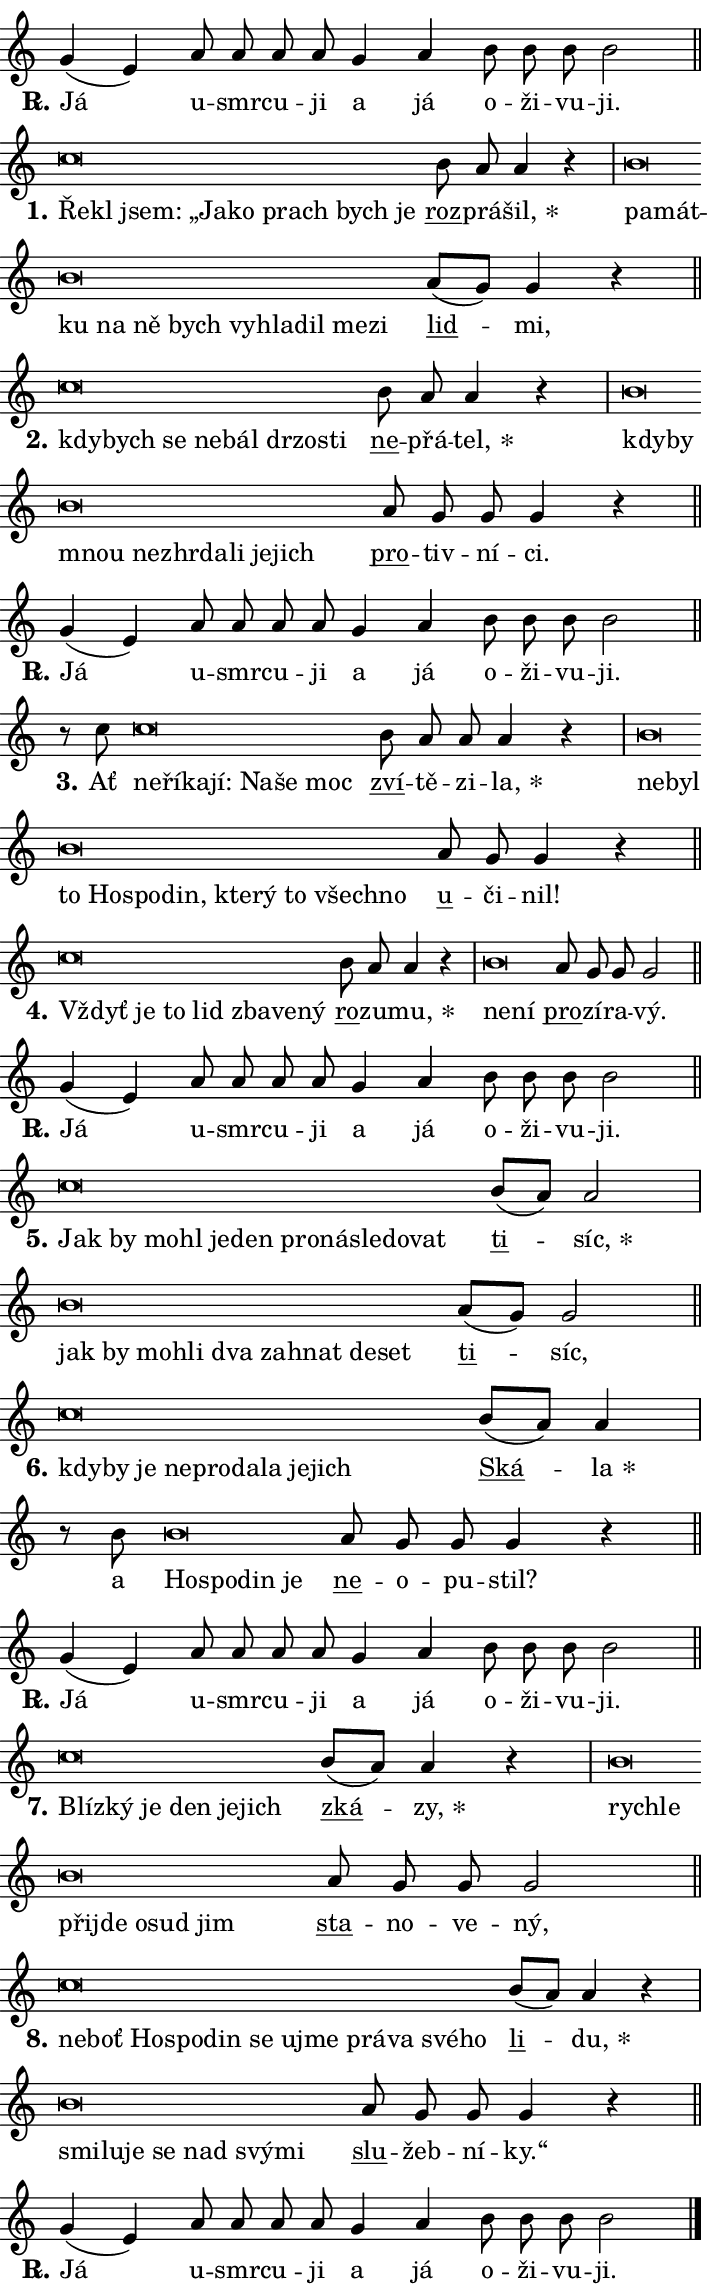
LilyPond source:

\version "2.24.0"
\header { tagline = "" }
\paper {
  indent = 0\cm
  top-margin = 0\cm
  right-margin = 0.13\cm % to fit lyric hyphens
  bottom-margin = 0\cm
  left-margin = 0\cm
  paper-width = 12\cm
  page-breaking = #ly:one-page-breaking
  system-system-spacing.basic-distance = #11
  score-system-spacing.basic-distance = #11
  ragged-last = ##f
}


%% Author: Thomas Morley
%% https://lists.gnu.org/archive/html/lilypond-user/2020-05/msg00002.html
#(define (line-position grob)
"Returns position of @var[grob} in current system:
   @code{'start}, if at first time-step
   @code{'end}, if at last time-step
   @code{'middle} otherwise
"
  (let* ((col (ly:item-get-column grob))
         (ln (ly:grob-object col 'left-neighbor))
         (rn (ly:grob-object col 'right-neighbor))
         (col-to-check-left (if (ly:grob? ln) ln col))
         (col-to-check-right (if (ly:grob? rn) rn col))
         (break-dir-left
           (and
             (ly:grob-property col-to-check-left 'non-musical #f)
             (ly:item-break-dir col-to-check-left)))
         (break-dir-right
           (and
             (ly:grob-property col-to-check-right 'non-musical #f)
             (ly:item-break-dir col-to-check-right))))
        (cond ((eqv? 1 break-dir-left) 'start)
              ((eqv? -1 break-dir-right) 'end)
              (else 'middle))))

#(define (tranparent-at-line-position vctor)
  (lambda (grob)
  "Relying on @code{line-position} select the relevant enry from @var{vctor}.
Used to determine transparency,"
    (case (line-position grob)
      ((end) (not (vector-ref vctor 0)))
      ((middle) (not (vector-ref vctor 1)))
      ((start) (not (vector-ref vctor 2))))))

noteHeadBreakVisibility =
#(define-music-function (break-visibility)(vector?)
"Makes @code{NoteHead}s transparent relying on @var{break-visibility}"
#{
  \override NoteHead.transparent =
    #(tranparent-at-line-position break-visibility)
#})

#(define delete-ledgers-for-transparent-note-heads
  (lambda (grob)
    "Reads whether a @code{NoteHead} is transparent.
If so this @code{NoteHead} is removed from @code{'note-heads} from
@var{grob}, which is supposed to be @code{LedgerLineSpanner}.
As a result ledgers are not printed for this @code{NoteHead}"
    (let* ((nhds-array (ly:grob-object grob 'note-heads))
           (nhds-list
             (if (ly:grob-array? nhds-array)
                 (ly:grob-array->list nhds-array)
                 '()))
           ;; Relies on the transparent-property being done before
           ;; Staff.LedgerLineSpanner.after-line-breaking is executed.
           ;; This is fragile ...
           (to-keep
             (remove
               (lambda (nhd)
                 (ly:grob-property nhd 'transparent #f))
               nhds-list)))
      ;; TODO find a better method to iterate over grob-arrays, similiar
      ;; to filter/remove etc for lists
      ;; For now rebuilt from scratch
      (set! (ly:grob-object grob 'note-heads)  '())
      (for-each
        (lambda (nhd)
          (ly:pointer-group-interface::add-grob grob 'note-heads nhd))
        to-keep))))

squashNotes = {
  \override NoteHead.X-extent = #'(-0.2 . 0.2)
  \override NoteHead.Y-extent = #'(-0.75 . 0)
  \override NoteHead.stencil =
    #(lambda (grob)
       (let ((pos (ly:grob-property grob 'staff-position)))
         (begin
           (if (< pos -7) (display "ERROR: Lower brevis then expected\n") (display ""))
           (if (<= pos -6) ly:text-interface::print ly:note-head::print))))
}
unSquashNotes = {
  \revert NoteHead.X-extent
  \revert NoteHead.Y-extent
  \revert NoteHead.stencil
}

hideNotes = \noteHeadBreakVisibility #begin-of-line-visible
unHideNotes = \noteHeadBreakVisibility #all-visible

% work-around for resetting accidentals
% https://lilypond.org/doc/v2.23/Documentation/notation/displaying-rhythms#unmetered-music
cadenzaMeasure = {
  \cadenzaOff
  \partial 1024 s1024
  \cadenzaOn
}

#(define-markup-command (accent layout props text) (markup?)
  "Underline accented syllable"
  (interpret-markup layout props
    #{\markup \override #'(offset . 4.3) \underline { #text }#}))

responsum = \markup \concat {
  "R" \hspace #-1.05 \path #0.1 #'((moveto 0 0.07) (lineto 0.9 0.8)) \hspace #0.05 "."
}

spaceSize = #0.6828661417322834 % exact space size for TeX Gyre Schola

\layout {
  \context {
    \Staff
    \remove "Time_signature_engraver"
    \override LedgerLineSpanner.after-line-breaking = #delete-ledgers-for-transparent-note-heads
  }
  \context {
    \Lyrics {
      \override LyricSpace.minimum-distance = \spaceSize
      \override LyricText.font-name = #"TeX Gyre Schola"
      \override LyricText.font-size = 1
      \override StanzaNumber.font-name = #"TeX Gyre Schola Bold"
      \override StanzaNumber.font-size = 1
    }
  }
  \context {
    \Score 
    \override NoteHead.text =
      #(lambda (grob) 
        (let ((pos (ly:grob-property grob 'staff-position)))
          #{\markup {
            \combine
              \halign #-0.55 \raise #(if (= pos -6) 0 0.5) \override #'(thickness . 2) \draw-line #'(3.2 . 0)
              \musicglyph "noteheads.sM1"
          }#}))
  }
}

% magnetic-lyrics.ily
%
%   written by
%     Jean Abou Samra <jean@abou-samra.fr>
%     Werner Lemberg <wl@gnu.org>
%
%   adapted by
%     Jiri Hon <jiri.hon@gmail.com>
%
% Version 2022-Apr-15

% https://www.mail-archive.com/lilypond-user@gnu.org/msg149350.html

#(define (Left_hyphen_pointer_engraver context)
   "Collect syllable-hyphen-syllable occurrences in lyrics and store
them in properties.  This engraver only looks to the left.  For
example, if the lyrics input is @code{foo -- bar}, it does the
following.

@itemize @bullet
@item
Set the @code{text} property of the @code{LyricHyphen} grob between
@q{foo} and @q{bar} to @code{foo}.

@item
Set the @code{left-hyphen} property of the @code{LyricText} grob with
text @q{foo} to the @code{LyricHyphen} grob between @q{foo} and
@q{bar}.
@end itemize

Use this auxiliary engraver in combination with the
@code{lyric-@/text::@/apply-@/magnetic-@/offset!} hook."
   (let ((hyphen #f)
         (text #f))
     (make-engraver
      (acknowledgers
       ((lyric-syllable-interface engraver grob source-engraver)
        (set! text grob)))
      (end-acknowledgers
       ((lyric-hyphen-interface engraver grob source-engraver)
        ;(when (not (grob::has-interface grob 'lyric-space-interface))
          (set! hyphen grob)));)
      ((stop-translation-timestep engraver)
       (when (and text hyphen)
         (ly:grob-set-object! text 'left-hyphen hyphen))
       (set! text #f)
       (set! hyphen #f)))))

#(define (lyric-text::apply-magnetic-offset! grob)
   "If the space between two syllables is less than the value in
property @code{LyricText@/.details@/.squash-threshold}, move the right
syllable to the left so that it gets concatenated with the left
syllable.

Use this function as a hook for
@code{LyricText@/.after-@/line-@/breaking} if the
@code{Left_@/hyphen_@/pointer_@/engraver} is active."
   (let ((hyphen (ly:grob-object grob 'left-hyphen #f)))
     (when hyphen
       (let ((left-text (ly:spanner-bound hyphen LEFT)))
         (when (grob::has-interface left-text 'lyric-syllable-interface)
           (let* ((common (ly:grob-common-refpoint grob left-text X))
                  (this-x-ext (ly:grob-extent grob common X))
                  (left-x-ext
                   (begin
                     ;; Trigger magnetism for left-text.
                     (ly:grob-property left-text 'after-line-breaking)
                     (ly:grob-extent left-text common X)))
                  ;; `delta` is the gap width between two syllables.
                  (delta (- (interval-start this-x-ext)
                            (interval-end left-x-ext)))
                  (details (ly:grob-property grob 'details))
                  (threshold (assoc-get 'squash-threshold details 0.2)))
             (when (< delta threshold)
               (let* (;; We have to manipulate the input text so that
                      ;; ligatures crossing syllable boundaries are not
                      ;; disabled.  For languages based on the Latin
                      ;; script this is essentially a beautification.
                      ;; However, for non-Western scripts it can be a
                      ;; necessity.
                      (lt (ly:grob-property left-text 'text))
                      (rt (ly:grob-property grob 'text))
                      (is-space (grob::has-interface hyphen 'lyric-space-interface))
                      (space (if is-space " " ""))
                      (extra-delta (if is-space spaceSize 0))
                      ;; Append new syllable.
                      (ltrt-space (if (and (string? lt) (string? rt))
                                (string-append lt space rt)
                                (make-concat-markup (list lt space rt))))
                      ;; Right-align `ltrt` to the right side.
                      (ltrt-space-markup (grob-interpret-markup
                               grob
                               (make-translate-markup
                                (cons (interval-length this-x-ext) 0)
                                (make-right-align-markup ltrt-space)))))
                 (begin
                   ;; Don't print `left-text`.
                   (ly:grob-set-property! left-text 'stencil #f)
                   ;; Set text and stencil (which holds all collected
                   ;; syllables so far) and shift it to the left.
                   (ly:grob-set-property! grob 'text ltrt-space)
                   (ly:grob-set-property! grob 'stencil ltrt-space-markup)
                   (ly:grob-translate-axis! grob (- (- delta extra-delta)) X))))))))))


#(define (lyric-hyphen::displace-bounds-first grob)
   ;; Make very sure this callback isn't triggered too early.
   (let ((left (ly:spanner-bound grob LEFT))
         (right (ly:spanner-bound grob RIGHT)))
     (ly:grob-property left 'after-line-breaking)
     (ly:grob-property right 'after-line-breaking)
     (ly:lyric-hyphen::print grob)))

squashThreshold = #0.4

\layout {
  \context {
    \Lyrics
    \consists #Left_hyphen_pointer_engraver
    \override LyricText.after-line-breaking =
      #lyric-text::apply-magnetic-offset!
    \override LyricHyphen.stencil = #lyric-hyphen::displace-bounds-first
    \override LyricText.details.squash-threshold = \squashThreshold
    \override LyricHyphen.minimum-distance = 0
    \override LyricHyphen.minimum-length = \squashThreshold
  }
}

squashText = \override LyricText.details.squash-threshold = 9999
unSquashText = \override LyricText.details.squash-threshold = \squashThreshold

leftText = \override LyricText.self-alignment-X = #LEFT
unLeftText = \revert LyricText.self-alignment-X

starOffset = #(lambda (grob) 
                (let ((x_offset (ly:self-alignment-interface::aligned-on-x-parent grob)))
                  (if (= x_offset 0) 0 (+ x_offset 1.2))))

star = #(define-music-function (syllable)(string?)
"Append star separator at the end of a syllable"
#{
  \once \override LyricText.X-offset = #starOffset
  \lyricmode { \markup {
    #syllable
    \override #'((font-name . "TeX Gyre Schola Bold")) \hspace #0.2 \lower #0.65 \larger "*"
  } }
#})

starAccent = #(define-music-function (syllable)(string?)
"Append star separator at the end of a syllable and make accent"
#{
  \once \override LyricText.X-offset = #starOffset
  \lyricmode { \markup {
    \accent #syllable
    \override #'((font-name . "TeX Gyre Schola Bold")) \hspace #0.2 \lower #0.65 \larger "*"
  } }
#})

breath = #(define-music-function (syllable)(string?)
"Append breathing indicator at the end of a syllable"
#{
  \lyricmode { \markup { #syllable "+" } }
#})

optionalBreath = #(define-music-function (syllable)(string?)
"Append optional breathing indicator at the end of a syllable"
#{
  \lyricmode { \markup { #syllable "(+)" } }
#})


\score {
    <<
        \new Voice = "melody" { \cadenzaOn \key c \major \relative { g'4( e) a8 a a a \bar "" g4 a \bar "" b8 b b b2 \cadenzaMeasure \bar "||" \break } }
        \new Lyrics \lyricsto "melody" { \lyricmode { \set stanza = \responsum
Já u -- smr -- cu -- ji a já o -- ži -- vu -- ji. } }
    >>
    \layout {}
}

\score {
    <<
        \new Voice = "melody" { \cadenzaOn \key c \major \relative { \squashNotes c''\breve*1/16 \hideNotes \breve*1/16 \bar "" \breve*1/16 \bar "" \breve*1/16 \bar "" \breve*1/16 \bar "" \breve*1/16 \bar "" \breve*1/16 \breve*1/16 \bar "" \unHideNotes \unSquashNotes \bar "" b8 a a4 r \cadenzaMeasure \bar "|" \squashNotes b\breve*1/16 \hideNotes \breve*1/16 \bar "" \breve*1/16 \bar "" \breve*1/16 \bar "" \breve*1/16 \bar "" \breve*1/16 \bar "" \breve*1/16 \bar "" \breve*1/16 \bar "" \breve*1/16 \bar "" \breve*1/16 \breve*1/16 \bar "" \unHideNotes \unSquashNotes \bar "" a8[( g)] g4 r \cadenzaMeasure \bar "||" \break } }
        \new Lyrics \lyricsto "melody" { \lyricmode { \set stanza = "1."
\leftText Ře -- \squashText kl jsem: „Ja -- ko prach bych je \unLeftText \unSquashText \markup \accent roz -- prá -- \star šil, \leftText pa -- \squashText mát -- ku na ně bych vy -- hla -- dil me -- zi \unLeftText \unSquashText \markup \accent lid -- mi, } }
    >>
    \layout {}
}

\score {
    <<
        \new Voice = "melody" { \cadenzaOn \key c \major \relative { \squashNotes c''\breve*1/16 \hideNotes \breve*1/16 \bar "" \breve*1/16 \bar "" \breve*1/16 \bar "" \breve*1/16 \bar "" \breve*1/16 \bar "" \breve*1/16 \breve*1/16 \bar "" \unHideNotes \unSquashNotes \bar "" b8 a a4 r \cadenzaMeasure \bar "|" \squashNotes b\breve*1/16 \hideNotes \breve*1/16 \bar "" \breve*1/16 \bar "" \breve*1/16 \bar "" \breve*1/16 \bar "" \breve*1/16 \bar "" \breve*1/16 \bar "" \breve*1/16 \breve*1/16 \bar "" \unHideNotes \unSquashNotes \bar "" a8 g g g4 r \cadenzaMeasure \bar "||" \break } }
        \new Lyrics \lyricsto "melody" { \lyricmode { \set stanza = "2."
\leftText kdy -- \squashText bych se ne -- bál dr -- zo -- sti \unLeftText \unSquashText \markup \accent ne -- přá -- \star tel, \leftText kdy -- \squashText by mnou ne -- zhr -- da -- li je -- jich \unLeftText \unSquashText \markup \accent pro -- tiv -- ní -- ci. } }
    >>
    \layout {}
}

\score {
    <<
        \new Voice = "melody" { \cadenzaOn \key c \major \relative { g'4( e) a8 a a a \bar "" g4 a \bar "" b8 b b b2 \cadenzaMeasure \bar "||" \break } }
        \new Lyrics \lyricsto "melody" { \lyricmode { \set stanza = \responsum
Já u -- smr -- cu -- ji a já o -- ži -- vu -- ji. } }
    >>
    \layout {}
}

\score {
    <<
        \new Voice = "melody" { \cadenzaOn \key c \major \relative { r8 c''8 \squashNotes c\breve*1/16 \hideNotes \breve*1/16 \bar "" \breve*1/16 \bar "" \breve*1/16 \bar "" \breve*1/16 \bar "" \breve*1/16 \breve*1/16 \bar "" \unHideNotes \unSquashNotes \bar "" b8 a a a4 r \cadenzaMeasure \bar "|" \squashNotes b\breve*1/16 \hideNotes \breve*1/16 \bar "" \breve*1/16 \bar "" \breve*1/16 \bar "" \breve*1/16 \bar "" \breve*1/16 \bar "" \breve*1/16 \bar "" \breve*1/16 \bar "" \breve*1/16 \bar "" \breve*1/16 \breve*1/16 \bar "" \unHideNotes \unSquashNotes \bar "" a8 g g4 r \cadenzaMeasure \bar "||" \break } }
        \new Lyrics \lyricsto "melody" { \lyricmode { \set stanza = "3."
Ať \leftText ne -- \squashText ří -- ka -- jí: Na -- še moc \unLeftText \unSquashText \markup \accent zví -- tě -- zi -- \star la, \leftText ne -- \squashText byl to Ho -- spo -- din, kte -- rý to všech -- no \unLeftText \unSquashText \markup \accent u -- či -- nil! } }
    >>
    \layout {}
}

\score {
    <<
        \new Voice = "melody" { \cadenzaOn \key c \major \relative { \squashNotes c''\breve*1/16 \hideNotes \breve*1/16 \bar "" \breve*1/16 \bar "" \breve*1/16 \bar "" \breve*1/16 \bar "" \breve*1/16 \breve*1/16 \bar "" \unHideNotes \unSquashNotes \bar "" b8 a a4 r \cadenzaMeasure \bar "|" \squashNotes b\breve*1/16 \hideNotes \breve*1/16 \bar "" \unHideNotes \unSquashNotes \bar "" a8 g g g2 \cadenzaMeasure \bar "||" \break } }
        \new Lyrics \lyricsto "melody" { \lyricmode { \set stanza = "4."
\leftText Vždyť \squashText je to lid zba -- ve -- ný \unLeftText \unSquashText \markup \accent ro -- zu -- \star mu, \leftText ne -- \squashText ní \unLeftText \unSquashText \markup \accent pro -- zí -- ra -- vý. } }
    >>
    \layout {}
}

\score {
    <<
        \new Voice = "melody" { \cadenzaOn \key c \major \relative { g'4( e) a8 a a a \bar "" g4 a \bar "" b8 b b b2 \cadenzaMeasure \bar "||" \break } }
        \new Lyrics \lyricsto "melody" { \lyricmode { \set stanza = \responsum
Já u -- smr -- cu -- ji a já o -- ži -- vu -- ji. } }
    >>
    \layout {}
}

\score {
    <<
        \new Voice = "melody" { \cadenzaOn \key c \major \relative { \squashNotes c''\breve*1/16 \hideNotes \breve*1/16 \bar "" \breve*1/16 \bar "" \breve*1/16 \bar "" \breve*1/16 \bar "" \breve*1/16 \bar "" \breve*1/16 \bar "" \breve*1/16 \bar "" \breve*1/16 \bar "" \breve*1/16 \breve*1/16 \bar "" \unHideNotes \unSquashNotes \bar "" b8[( a)] a2 \cadenzaMeasure \bar "|" \squashNotes b\breve*1/16 \hideNotes \breve*1/16 \bar "" \breve*1/16 \bar "" \breve*1/16 \bar "" \breve*1/16 \bar "" \breve*1/16 \bar "" \breve*1/16 \bar "" \breve*1/16 \breve*1/16 \bar "" \unHideNotes \unSquashNotes \bar "" a8[( g)] g2 \cadenzaMeasure \bar "||" \break } }
        \new Lyrics \lyricsto "melody" { \lyricmode { \set stanza = "5."
\leftText Jak \squashText by mo -- hl je -- den pro -- ná -- sle -- do -- vat \unLeftText \unSquashText \markup \accent ti -- \star síc, \leftText jak \squashText by mo -- hli dva za -- hnat de -- set \unLeftText \unSquashText \markup \accent ti -- síc, } }
    >>
    \layout {}
}

\score {
    <<
        \new Voice = "melody" { \cadenzaOn \key c \major \relative { \squashNotes c''\breve*1/16 \hideNotes \breve*1/16 \bar "" \breve*1/16 \bar "" \breve*1/16 \bar "" \breve*1/16 \bar "" \breve*1/16 \bar "" \breve*1/16 \bar "" \breve*1/16 \breve*1/16 \bar "" \unHideNotes \unSquashNotes \bar "" b8[( a)] a4 \cadenzaMeasure \bar "|" r8 b8 \squashNotes b\breve*1/16 \hideNotes \breve*1/16 \bar "" \breve*1/16 \breve*1/16 \bar "" \unHideNotes \unSquashNotes \bar "" a8 g g g4 r \cadenzaMeasure \bar "||" \break } }
        \new Lyrics \lyricsto "melody" { \lyricmode { \set stanza = "6."
\leftText kdy -- \squashText by je ne -- pro -- da -- la je -- jich \unLeftText \unSquashText \markup \accent Ská -- \star la a \leftText Ho -- \squashText spo -- din je \unLeftText \unSquashText \markup \accent ne -- o -- pu -- stil? } }
    >>
    \layout {}
}

\score {
    <<
        \new Voice = "melody" { \cadenzaOn \key c \major \relative { g'4( e) a8 a a a \bar "" g4 a \bar "" b8 b b b2 \cadenzaMeasure \bar "||" \break } }
        \new Lyrics \lyricsto "melody" { \lyricmode { \set stanza = \responsum
Já u -- smr -- cu -- ji a já o -- ži -- vu -- ji. } }
    >>
    \layout {}
}

\score {
    <<
        \new Voice = "melody" { \cadenzaOn \key c \major \relative { \squashNotes c''\breve*1/16 \hideNotes \breve*1/16 \bar "" \breve*1/16 \bar "" \breve*1/16 \bar "" \breve*1/16 \breve*1/16 \bar "" \unHideNotes \unSquashNotes \bar "" b8[( a)] a4 r \cadenzaMeasure \bar "|" \squashNotes b\breve*1/16 \hideNotes \breve*1/16 \bar "" \breve*1/16 \bar "" \breve*1/16 \bar "" \breve*1/16 \bar "" \breve*1/16 \breve*1/16 \bar "" \unHideNotes \unSquashNotes \bar "" a8 g g g2 \cadenzaMeasure \bar "||" \break } }
        \new Lyrics \lyricsto "melody" { \lyricmode { \set stanza = "7."
\leftText Blíz -- \squashText ký je den je -- jich \unLeftText \unSquashText \markup \accent zká -- \star zy, \leftText rych -- \squashText le při -- jde o -- sud jim \unLeftText \unSquashText \markup \accent sta -- no -- ve -- ný, } }
    >>
    \layout {}
}

\score {
    <<
        \new Voice = "melody" { \cadenzaOn \key c \major \relative { \squashNotes c''\breve*1/16 \hideNotes \breve*1/16 \bar "" \breve*1/16 \bar "" \breve*1/16 \bar "" \breve*1/16 \bar "" \breve*1/16 \bar "" \breve*1/16 \bar "" \breve*1/16 \bar "" \breve*1/16 \bar "" \breve*1/16 \bar "" \breve*1/16 \breve*1/16 \bar "" \unHideNotes \unSquashNotes \bar "" b8[( a)] a4 r \cadenzaMeasure \bar "|" \squashNotes b\breve*1/16 \hideNotes \breve*1/16 \bar "" \breve*1/16 \bar "" \breve*1/16 \bar "" \breve*1/16 \bar "" \breve*1/16 \breve*1/16 \bar "" \unHideNotes \unSquashNotes \bar "" a8 g g g4 r \cadenzaMeasure \bar "||" \break } }
        \new Lyrics \lyricsto "melody" { \lyricmode { \set stanza = "8."
\leftText ne -- \squashText boť Ho -- spo -- din se u -- jme prá -- va své -- ho \unLeftText \unSquashText \markup \accent li -- \star du, \leftText smi -- \squashText lu -- je se nad svý -- mi \unLeftText \unSquashText \markup \accent slu -- žeb -- ní -- ky.“ } }
    >>
    \layout {}
}

\score {
    <<
        \new Voice = "melody" { \cadenzaOn \key c \major \relative { g'4( e) a8 a a a \bar "" g4 a \bar "" b8 b b b2 \cadenzaMeasure \bar "||" \break } \bar "|." }
        \new Lyrics \lyricsto "melody" { \lyricmode { \set stanza = \responsum
Já u -- smr -- cu -- ji a já o -- ži -- vu -- ji. } }
    >>
    \layout {}
}
